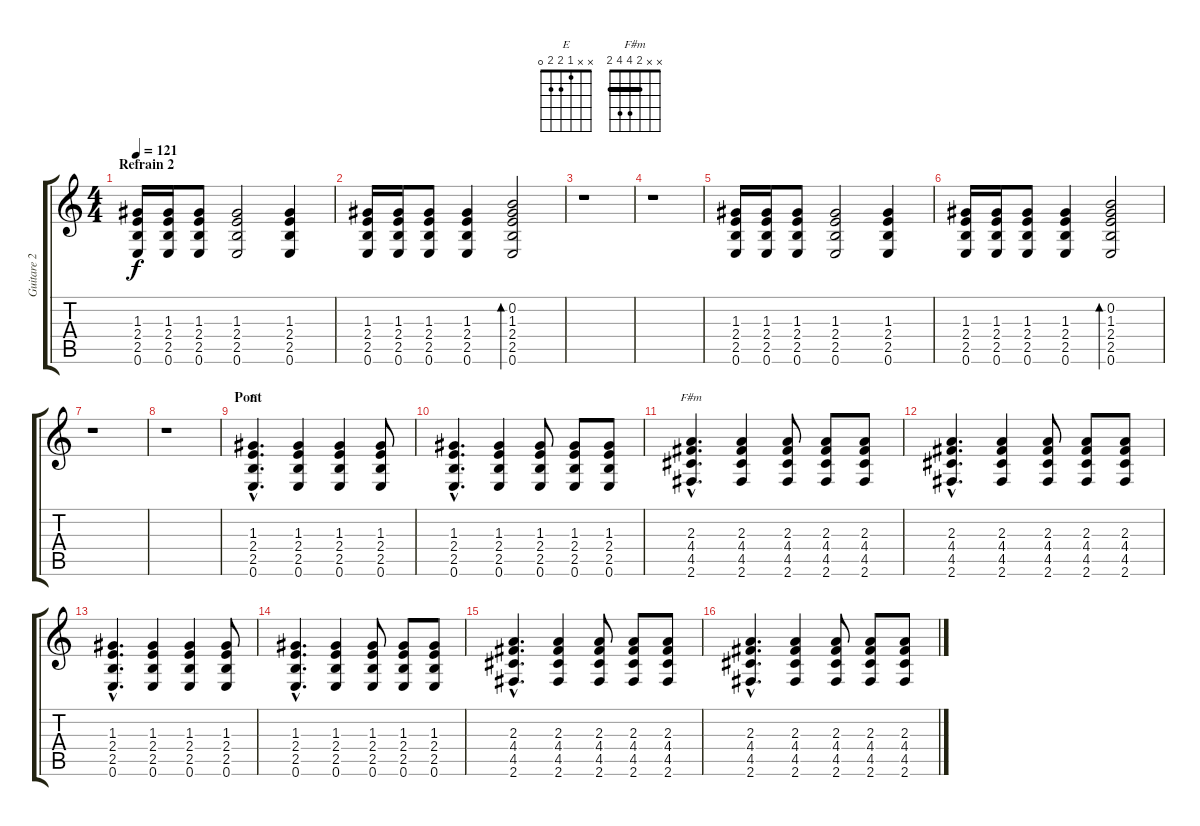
\track ("Guitare 2" "Guitare 2") {instrument distortionguitar}
\staff {score tabs}
\tuning (E4 B3 G3 D3 A2 E2) {hide}
\chord ("E" x x 1 2 2 0)
\chord ("F#m" x x 2 4 4 2) {barre 2}
\ts (4 4)
\section ("" "Refrain 2")
\tempo 121
\clef g2
\ks c
(1.3 2.4 2.5 0.6).16{dy f} (1.3 2.4 2.5 0.6).16 (1.3 2.4 2.5 0.6).8 (1.3 2.4 2.5 0.6).2 (1.3 2.4 2.5 0.6).4 |
(1.3 2.4 2.5 0.6).16 (1.3 2.4 2.5 0.6).16 (1.3 2.4 2.5 0.6).8 (1.3 2.4 2.5 0.6).4 (0.2 1.3 2.4 2.5 0.6).2{bd 60} |
r.1 |
r.1 |
(1.3 2.4 2.5 0.6).16 (1.3 2.4 2.5 0.6).16 (1.3 2.4 2.5 0.6).8 (1.3 2.4 2.5 0.6).2 (1.3 2.4 2.5 0.6).4 |
(1.3 2.4 2.5 0.6).16 (1.3 2.4 2.5 0.6).16 (1.3 2.4 2.5 0.6).8 (1.3 2.4 2.5 0.6).4 (0.2 1.3 2.4 2.5 0.6).2{bd 60} |
r.1 |
r.1 |
\section ("" "Pont")
(1.3{hac} 2.4{hac} 2.5{hac} 0.6{hac}).4{d ch "E"} (1.3 2.4 2.5 0.6).4 (1.3 2.4 2.5 0.6).4 (1.3 2.4 2.5 0.6).8 |
(1.3{hac} 2.4{hac} 2.5{hac} 0.6{hac}).4{d} (1.3 2.4 2.5 0.6).4 (1.3 2.4 2.5 0.6).8 (1.3 2.4 2.5 0.6).8 (1.3 2.4 2.5 0.6).8 |
(2.3{hac} 4.4{hac} 4.5{hac} 2.6{hac}).4{d ch "F#m"} (2.3 4.4 4.5 2.6).4 (2.3 4.4 4.5 2.6).8 (2.3 4.4 4.5 2.6).8 (2.3 4.4 4.5 2.6).8 |
(2.3{hac} 4.4{hac} 4.5{hac} 2.6{hac}).4{d} (2.3 4.4 4.5 2.6).4 (2.3 4.4 4.5 2.6).8 (2.3 4.4 4.5 2.6).8 (2.3 4.4 4.5 2.6).8 |
(1.3{hac} 2.4{hac} 2.5{hac} 0.6{hac}).4{d} (1.3 2.4 2.5 0.6).4 (1.3 2.4 2.5 0.6).4 (1.3 2.4 2.5 0.6).8 |
(1.3{hac} 2.4{hac} 2.5{hac} 0.6{hac}).4{d} (1.3 2.4 2.5 0.6).4 (1.3 2.4 2.5 0.6).8 (1.3 2.4 2.5 0.6).8 (1.3 2.4 2.5 0.6).8 |
(2.3{hac} 4.4{hac} 4.5{hac} 2.6{hac}).4{d} (2.3 4.4 4.5 2.6).4 (2.3 4.4 4.5 2.6).8 (2.3 4.4 4.5 2.6).8 (2.3 4.4 4.5 2.6).8 |
(2.3{hac} 4.4{hac} 4.5{hac} 2.6{hac}).4{d} (2.3 4.4 4.5 2.6).4 (2.3 4.4 4.5 2.6).8 (2.3 4.4 4.5 2.6).8 (2.3 4.4 4.5 2.6).8
